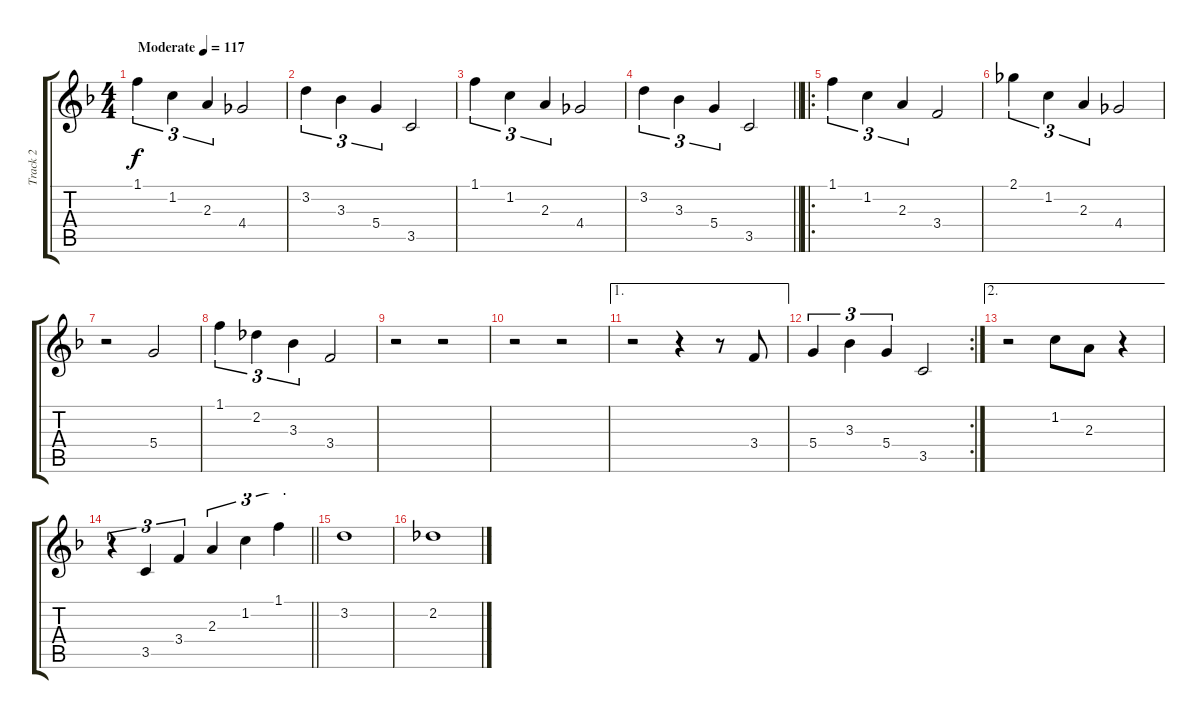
\track ("Track 2" "Track 2") {instrument acousticguitarnylon}
\staff {score tabs}
\tuning (E4 B3 G3 D3 A2 E2) {hide}
\ts (4 4)
\tempo (117 "Moderate")
\clef g2
\ks f
1.1.4{tu (3 2) dy f instrument acousticguitarnylon} 1.2.4{tu (3 2)} 2.3.4{tu (3 2)} 4.4.2 |
3.2.4{tu (3 2)} 3.3.4{tu (3 2)} 5.4.4{tu (3 2)} 3.5.2 |
1.1.4{tu (3 2)} 1.2.4{tu (3 2)} 2.3.4{tu (3 2)} 4.4.2 |
\barLineRight lightlight
3.2.4{tu (3 2)} 3.3.4{tu (3 2)} 5.4.4{tu (3 2)} 3.5.2 |
\ro
1.1.4{tu (3 2)} 1.2.4{tu (3 2)} 2.3.4{tu (3 2)} 3.4.2 |
2.1.4{tu (3 2)} 1.2.4{tu (3 2)} 2.3.4{tu (3 2)} 4.4.2 |
r.2 5.4.2 |
1.1.4{tu (3 2)} 2.2.4{tu (3 2)} 3.3.4{tu (3 2)} 3.4.2 |
r.2 r.2 |
r.2 r.2 |
\ae 1
r.2 r.4 r.8 3.4.8 |
\rc 2
5.4.4{tu (3 2)} 3.3.4{tu (3 2)} 5.4.4{tu (3 2)} 3.5.2 |
\ae 2
r.2 1.2.8 2.3.8 r.4 |
\barLineRight lightlight
r.4{tu (3 2)} 3.5.4{tu (3 2)} 3.4.4{tu (3 2)} 2.3.4{tu (3 2)} 1.2.4{tu (3 2)} 1.1.4{tu (3 2)} |
3.2.1 |
2.2.1
